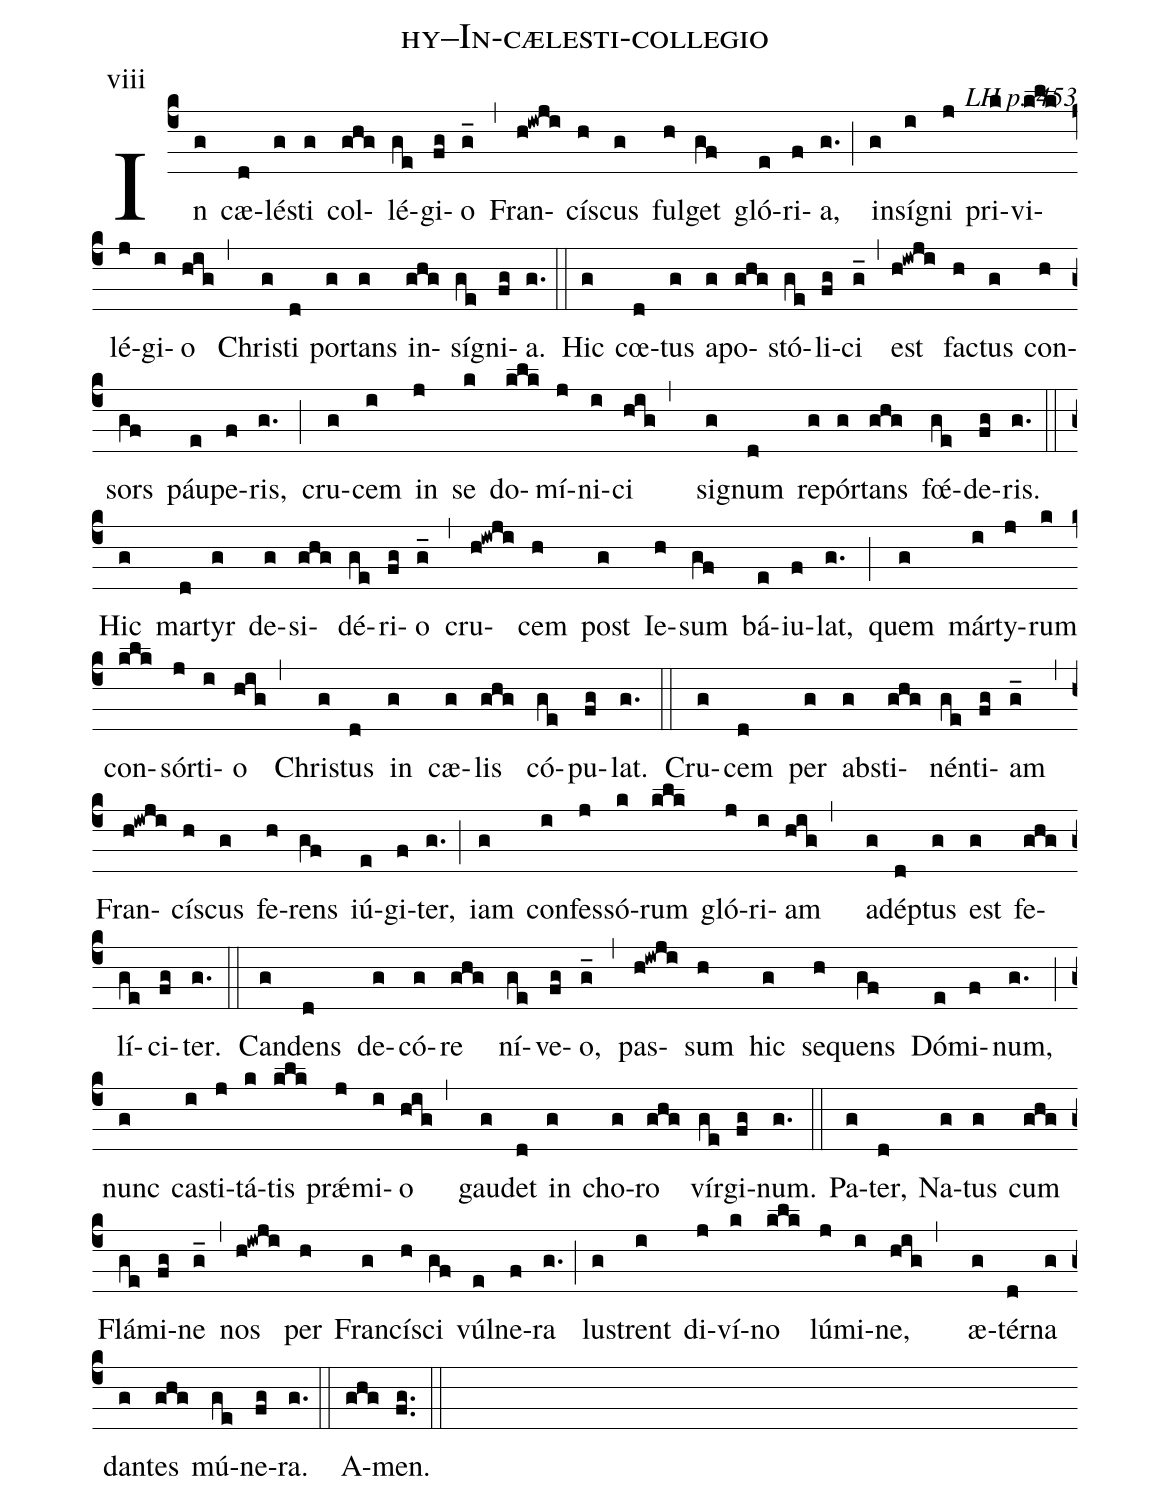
name: hy--In-cælesti-collegio;
commentary: LH p. 453;
annotation: viii ;
%%
(c4) In(g) cæ(d)lé(g)sti(g) col(ghg)lé(ge)gi(fg)o(g_) (,)
Fran(h!iwji)cí(h)scus(g) ful(h)get(gf) gló(e)ri(f)a,(g.) (;)
in(g)sí(i)gni(j) pri(k)vi(klk)lé(j)gi(i)o(hig,)
Chri(g)sti(d) por(g)tans(g) in(ghg)sí(ge)gni(fg)a.(g.) (::)
Hic(g) cœ(d)tus(g) a(g)po(ghg)stó(ge)li(fg)ci(g_) (,)
est(h!iwji) fa(h)ctus(g) con(h)sors(gf) páu(e)pe(f)ris,(g.) (;)
cru(g)cem(i) in(j) se(k) do(klk)mí(j)ni(i)ci(hig,)
si(g)gnum(d) re(g)pór(g)tans(ghg) fœ́(ge)de(fg)ris.(g.) (::)
Hic(g) mar(d)tyr(g) de(g)si(ghg)dé(ge)ri(fg)o(g_) (,)
cru(h!iwji)cem(h) post(g) Ie(h)sum(gf) bá(e)iu(f)lat,(g.) (;)
quem(g) már(i)ty(j)rum(k) con(klk)sór(j)ti(i)o(hig,)
Chri(g)stus(d) in(g) cæ(g)lis(ghg) có(ge)pu(fg)lat.(g.) (::)
Cru(g)cem(d) per(g) ab(g)sti(ghg)nén(ge)ti(fg)am(g_) (,)
Fran(h!iwji)cí(h)scus(g) fe(h)rens(gf) iú(e)gi(f)ter,(g.) (;)
iam(g) con(i)fes(j)só(k)rum(klk) gló(j)ri(i)am(hig,)
a(g)dép(d)tus(g) est(g) fe(ghg)lí(ge)ci(fg)ter.(g.) (::)
Can(g)dens(d) de(g)có(g)re(ghg) ní(ge)ve(fg)o,(g_) (,)
pas(h!iwji)sum(h) hic(g) se(h)quens(gf) Dó(e)mi(f)num,(g.) (;)
nunc(g) ca(i)sti(j)tá(k)tis(klk) prǽ(j)mi(i)o(hig,)
gau(g)det(d) in(g) cho(g)ro(ghg) vír(ge)gi(fg)num.(g.) (::)
Pa(g)ter,(d) Na(g)tus(g) cum(ghg) Flá(ge)mi(fg)ne(g_) (,)
nos(h!iwji) per(h) Fran(g)cí(h)sci(gf) vúl(e)ne(f)ra(g.) (;)
lu(g)strent(i) di(j)ví(k)no(klk) lú(j)mi(i)ne,(hig,)
æ(g)tér(d)na(g) dan(g)tes(ghg) mú(ge)ne(fg)ra.(g.) (::)
A(ghg)men.(fg..) (::)
